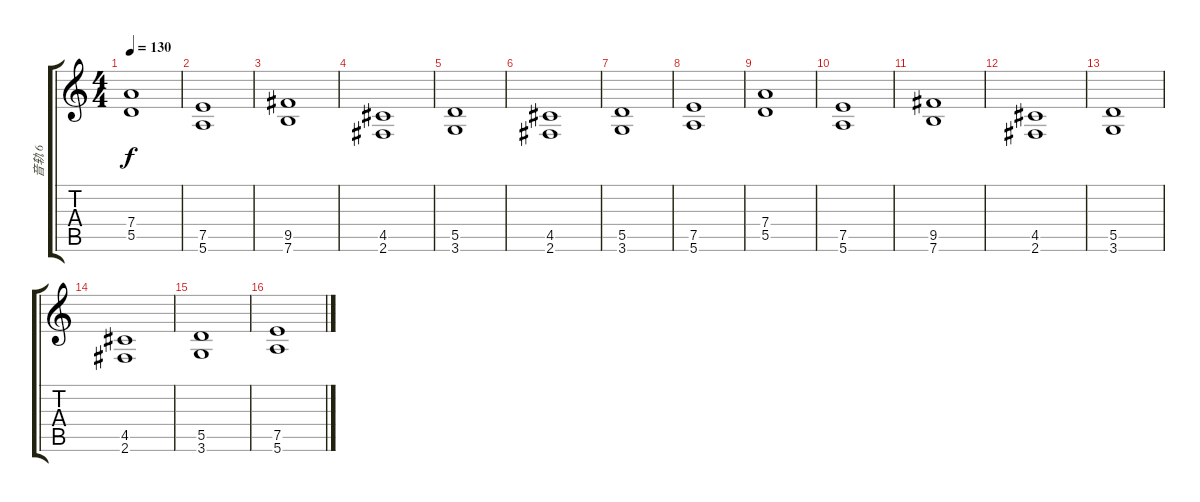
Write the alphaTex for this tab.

\track ("音轨 6" "音轨 6") {instrument distortionguitar}
\staff {score tabs}
\tuning (E4 B3 G3 D3 A2 E2) {hide}
\ts (4 4)
\tempo 130
\clef g2
\ks c
(7.4 5.5).1{dy f} |
(7.5 5.6).1 |
(9.5 7.6).1 |
(4.5 2.6).1 |
(5.5 3.6).1 |
(4.5 2.6).1 |
(5.5 3.6).1 |
(7.5 5.6).1 |
(7.4 5.5).1 |
(7.5 5.6).1 |
(9.5 7.6).1 |
(4.5 2.6).1 |
(5.5 3.6).1 |
(4.5 2.6).1 |
(5.5 3.6).1 |
(7.5 5.6).1
